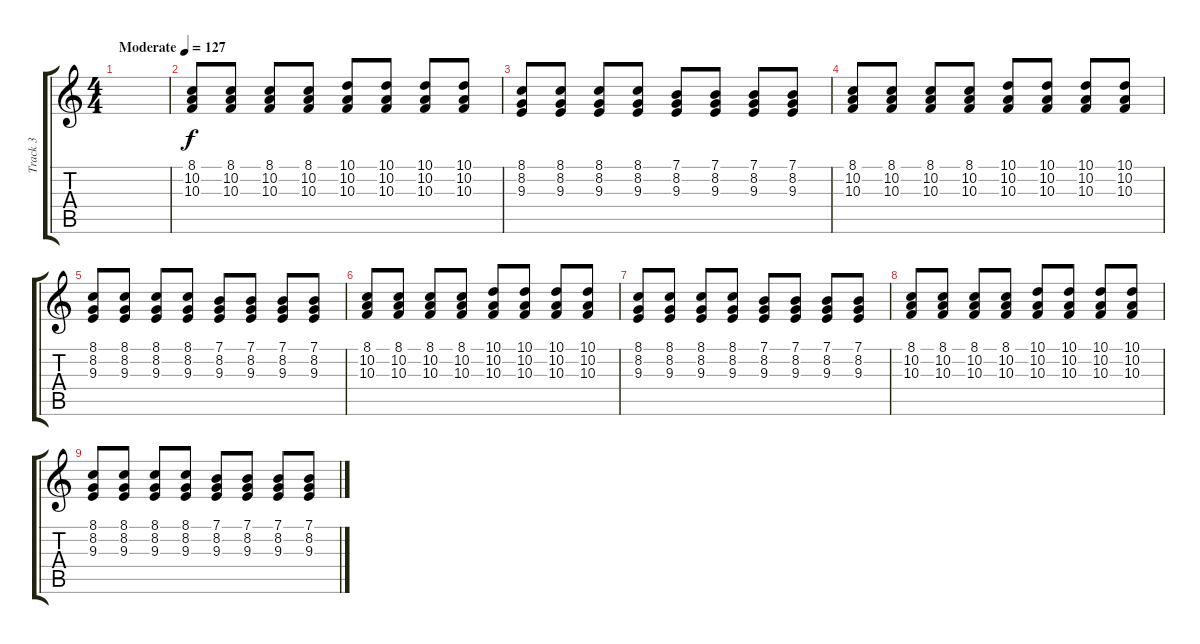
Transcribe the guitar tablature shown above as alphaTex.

\track ("Track 3" "Track 3") {instrument pad7halo}
\staff {score tabs}
\tuning (E4 B3 G3 D3 A2 E2) {hide}
\ts (4 4)
\tempo (127 "Moderate")
\clef g2
\ks c
|
(8.1 10.2 10.3).8 (8.1 10.2 10.3).8 (8.1 10.2 10.3).8 (8.1 10.2 10.3).8 (10.1 10.2 10.3).8 (10.1 10.2 10.3).8 (10.1 10.2 10.3).8 (10.1 10.2 10.3).8 |
(8.1 8.2 9.3).8 (8.1 8.2 9.3).8 (8.1 8.2 9.3).8 (8.1 8.2 9.3).8 (7.1 8.2 9.3).8 (7.1 8.2 9.3).8 (7.1 8.2 9.3).8 (7.1 8.2 9.3).8 |
(8.1 10.2 10.3).8 (8.1 10.2 10.3).8 (8.1 10.2 10.3).8 (8.1 10.2 10.3).8 (10.1 10.2 10.3).8 (10.1 10.2 10.3).8 (10.1 10.2 10.3).8 (10.1 10.2 10.3).8 |
(8.1 8.2 9.3).8 (8.1 8.2 9.3).8 (8.1 8.2 9.3).8 (8.1 8.2 9.3).8 (7.1 8.2 9.3).8 (7.1 8.2 9.3).8 (7.1 8.2 9.3).8 (7.1 8.2 9.3).8 |
(8.1 10.2 10.3).8 (8.1 10.2 10.3).8 (8.1 10.2 10.3).8 (8.1 10.2 10.3).8 (10.1 10.2 10.3).8 (10.1 10.2 10.3).8 (10.1 10.2 10.3).8 (10.1 10.2 10.3).8 |
(8.1 8.2 9.3).8 (8.1 8.2 9.3).8 (8.1 8.2 9.3).8 (8.1 8.2 9.3).8 (7.1 8.2 9.3).8 (7.1 8.2 9.3).8 (7.1 8.2 9.3).8 (7.1 8.2 9.3).8 |
(8.1 10.2 10.3).8 (8.1 10.2 10.3).8 (8.1 10.2 10.3).8 (8.1 10.2 10.3).8 (10.1 10.2 10.3).8 (10.1 10.2 10.3).8 (10.1 10.2 10.3).8 (10.1 10.2 10.3).8 |
(8.1 8.2 9.3).8 (8.1 8.2 9.3).8 (8.1 8.2 9.3).8 (8.1 8.2 9.3).8 (7.1 8.2 9.3).8 (7.1 8.2 9.3).8 (7.1 8.2 9.3).8 (7.1 8.2 9.3).8
